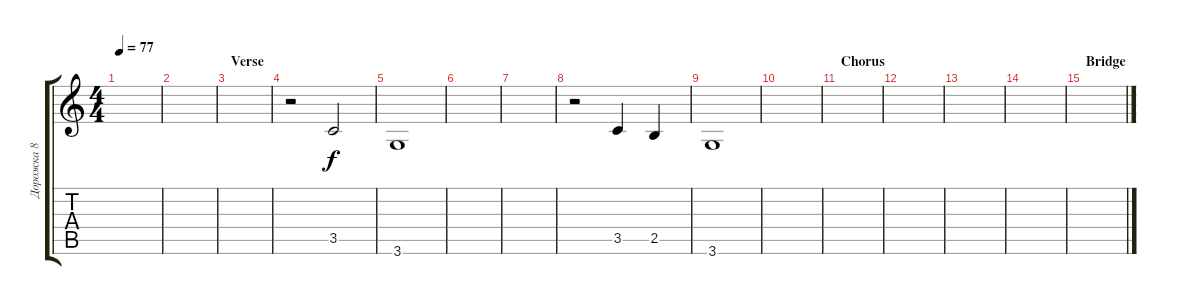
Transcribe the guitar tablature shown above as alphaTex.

\track ("Дорожка 8" "Дорожка 8") {instrument acousticguitarsteel}
\staff {score tabs}
\tuning (E4 B3 G3 D3 A2 E2) {hide}
\ts (4 4)
\tempo 77
\clef g2
\ks c
|
|
\section ("" "Verse")
|
r.2 3.5.2 |
3.6.1 |
|
|
r.2 3.5.4 2.5.4 |
3.6.1 |
|
\section ("" "Chorus")
|
|
|
|
\section ("" "Bridge")
